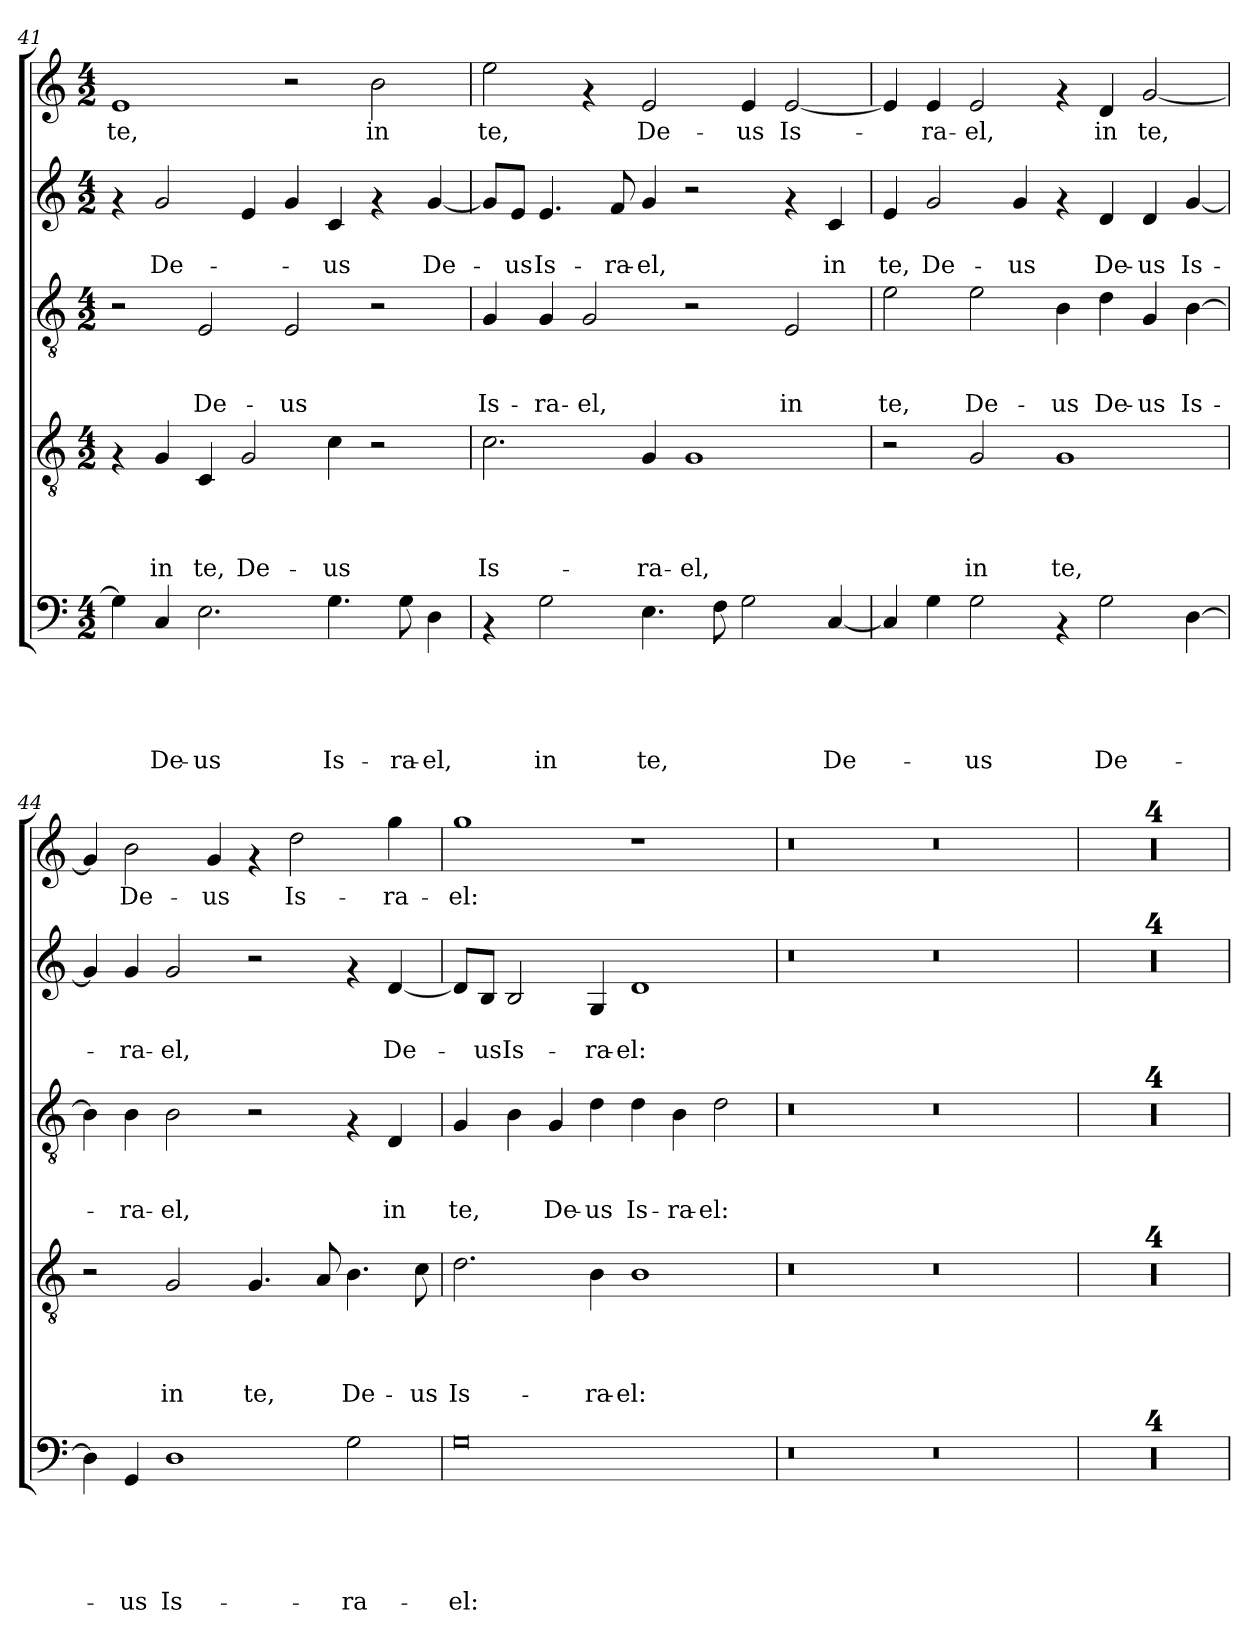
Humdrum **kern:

**kern	**text	**text	**text	**text	**text	**kern	**text	**text	**text	**text	**kern	**text	**text	**text	**kern	**text	**text	**kern	**text
*part5	*part5	*part5	*part5	*part5	*part5	*part4	*part4	*part4	*part4	*part4	*part3	*part3	*part3	*part3	*part2	*part2	*part2	*part1	*part1
*staff5	*staff5	*staff5	*staff5	*staff5	*staff5	*staff4	*staff4	*staff4	*staff4	*staff4	*staff3	*staff3	*staff3	*staff3	*staff2	*staff2	*staff2	*staff1	*staff1
!!LO:PB:g=z
*clefF4	*	*	*	*	*	*clefGv2	*	*	*	*	*clefGv2	*	*	*	*clefG2	*	*	*clefG2	*
*k[]	*	*	*	*	*	*k[]	*	*	*	*	*k[]	*	*	*	*k[]	*	*	*k[]	*
*C:	*	*	*	*	*	*C:	*	*	*	*	*C:	*	*	*	*C:	*	*	*C:	*
*M4/2	*	*	*	*	*	*M4/2	*	*	*	*	*M4/2	*	*	*	*M4/2	*	*	*M4/2	*
=41	=41	=41	=41	=41	=41	=41	=41	=41	=41	=41	=41	=41	=41	=41	=41	=41	=41	=41	=41
!	!	!	!	!	!	!	!	!	!	!	!	!	!	!	!	!	!	!	!LO:LY:b
4G\]	.	.	.	.	.	4rF	.	.	.	.	2r	.	.	.	4rf	.	.	1e	te,
!	!	!	!	!	!LO:LY:b	!	!	!	!	!LO:LY:b	!	!	!	!	!	!	!LO:LY:b	!	!
4C/	.	.	.	.	De-	4G/	.	.	.	in	.	.	.	.	2g/	.	De-	.	.
!	!	!	!	!	!LO:LY:b	!	!	!	!	!LO:LY:b	!	!	!	!LO:LY:b	!	!	!	!	!
2.E\	.	.	.	.	-us	4C/	.	.	.	te,	2E/	.	.	De-	.	.	.	.	.
!	!	!	!	!	!	!	!	!	!	!LO:LY:b	!	!	!	!	!	!	!	!	!
.	.	.	.	.	.	2G/	.	.	.	De-	.	.	.	.	4e/	.	.	.	.
!	!	!	!	!	!	!	!	!	!	!	!	!	!	!LO:LY:b	!	!	!	!	!
.	.	.	.	.	.	.	.	.	.	.	2E/	.	.	-us	4g/	.	.	2r	.
!	!	!	!	!	!LO:LY:b	!	!	!	!	!LO:LY:b	!	!	!	!	!	!	!LO:LY:b	!	!
4.G\	.	.	.	.	Is-	4c\	.	.	.	-us	.	.	.	.	4c/	.	-us	.	.
!	!	!	!	!	!	!	!	!	!	!	!	!	!	!	!	!	!	!	!LO:LY:b
.	.	.	.	.	.	2r	.	.	.	.	2r	.	.	.	4rf	.	.	2b\	in
!	!	!	!	!	!LO:LY:b	!	!	!	!	!	!	!	!	!	!	!	!	!	!
8G\	.	.	.	.	-ra-	.	.	.	.	.	.	.	.	.	.	.	.	.	.
!	!	!	!	!	!LO:LY:b	!	!	!	!	!	!	!	!	!	!	!	!LO:LY:b	!	!
4D\	.	.	.	.	-el,	.	.	.	.	.	.	.	.	.	[<4g/	.	De-	.	.
=42	=42	=42	=42	=42	=42	=42	=42	=42	=42	=42	=42	=42	=42	=42	=42	=42	=42	=42	=42
!	!	!	!	!	!	!	!	!	!	!LO:LY:b	!	!	!	!LO:LY:b	!	!	!	!	!LO:LY:b
4rAA	.	.	.	.	.	2.c\	.	.	.	Is-	4G/	.	.	Is-	8g/L]	.	.	2ee\	te,
!	!	!	!	!	!	!	!	!	!	!	!	!	!	!	!	!	!LO:LY:b	!	!
.	.	.	.	.	.	.	.	.	.	.	.	.	.	.	8e/J	.	-us	.	.
!	!	!	!	!	!LO:LY:b	!	!	!	!	!	!	!	!	!LO:LY:b	!	!	!LO:LY:b	!	!
2G\	.	.	.	.	in	.	.	.	.	.	4G/	.	.	-ra-	4.e/	.	Is-	.	.
!	!	!	!	!	!	!	!	!	!	!	!	!	!	!LO:LY:b	!	!	!	!	!
.	.	.	.	.	.	.	.	.	.	.	2G/	.	.	-el,	.	.	.	4rf	.
!	!	!	!	!	!	!	!	!	!	!	!	!	!	!	!	!	!LO:LY:b	!	!
.	.	.	.	.	.	.	.	.	.	.	.	.	.	.	8f/	.	-ra-	.	.
!	!	!	!	!	!LO:LY:b	!	!	!	!	!LO:LY:b	!	!	!	!	!	!	!LO:LY:b	!	!LO:LY:b
4.E\	.	.	.	.	te,	4G/	.	.	.	-ra-	.	.	.	.	4g/	.	-el,	2e/	De-
!	!	!	!	!	!	!	!	!	!	!LO:LY:b	!	!	!	!	!	!	!	!	!
.	.	.	.	.	.	1G	.	.	.	-el,	2r	.	.	.	2r	.	.	.	.
8F\	.	.	.	.	.	.	.	.	.	.	.	.	.	.	.	.	.	.	.
!	!	!	!	!	!	!	!	!	!	!	!	!	!	!	!	!	!	!	!LO:LY:b
2G\	.	.	.	.	.	.	.	.	.	.	.	.	.	.	.	.	.	4e/	-us
!	!	!	!	!	!	!	!	!	!	!	!	!	!	!LO:LY:b	!	!	!	!	!LO:LY:b
.	.	.	.	.	.	.	.	.	.	.	2E/	.	.	in	4rf	.	.	[<2e/	Is-
!	!	!	!	!	!LO:LY:b	!	!	!	!	!	!	!	!	!	!	!	!LO:LY:b	!	!
[<4C/	.	.	.	.	De-	.	.	.	.	.	.	.	.	.	4c/	.	in	.	.
=43	=43	=43	=43	=43	=43	=43	=43	=43	=43	=43	=43	=43	=43	=43	=43	=43	=43	=43	=43
!	!	!	!	!	!	!	!	!	!	!	!	!	!	!LO:LY:b	!	!	!LO:LY:b	!	!
4C/]	.	.	.	.	.	2r	.	.	.	.	2e\	.	.	te,	4e/	.	te,	4e/]	.
!	!	!	!	!	!	!	!	!	!	!	!	!	!	!	!	!	!LO:LY:b	!	!LO:LY:b
4G\	.	.	.	.	.	.	.	.	.	.	.	.	.	.	2g/	.	De-	4e/	-ra-
!	!	!	!	!	!LO:LY:b	!	!	!	!	!LO:LY:b	!	!	!	!LO:LY:b	!	!	!	!	!LO:LY:b
2G\	.	.	.	.	-us	2G/	.	.	.	in	2e\	.	.	De-	.	.	.	2e/	-el,
!	!	!	!	!	!	!	!	!	!	!	!	!	!	!	!	!	!LO:LY:b	!	!
.	.	.	.	.	.	.	.	.	.	.	.	.	.	.	4g/	.	-us	.	.
!	!	!	!	!	!	!	!	!	!	!LO:LY:b	!	!	!	!LO:LY:b	!	!	!	!	!
4rAA	.	.	.	.	.	1G	.	.	.	te,	4B\	.	.	-us	4rf	.	.	4rf	.
!	!	!	!	!	!LO:LY:b	!	!	!	!	!	!	!	!	!LO:LY:b	!	!	!LO:LY:b	!	!LO:LY:b
2G\	.	.	.	.	De-	.	.	.	.	.	4d\	.	.	De-	4d/	.	De-	4d/	in
!	!	!	!	!	!	!	!	!	!	!	!	!	!	!LO:LY:b	!	!	!LO:LY:b	!	!LO:LY:b
.	.	.	.	.	.	.	.	.	.	.	4G/	.	.	-us	4d/	.	-us	[<2g/	te,
!	!	!	!	!	!	!	!	!	!	!	!	!	!	!LO:LY:b	!	!	!LO:LY:b	!	!
[>4D\	.	.	.	.	.	.	.	.	.	.	[>4B\	.	.	Is-	[<4g/	.	Is-	.	.
=44	=44	=44	=44	=44	=44	=44	=44	=44	=44	=44	=44	=44	=44	=44	=44	=44	=44	=44	=44
4D\]	.	.	.	.	.	2r	.	.	.	.	4B\]	.	.	.	4g/]	.	.	4g/]	.
!	!	!	!	!	!LO:LY:b	!	!	!	!	!	!	!	!	!LO:LY:b	!	!	!LO:LY:b	!	!LO:LY:b
4GG/	.	.	.	.	-us	.	.	.	.	.	4B\	.	.	-ra-	4g/	.	-ra-	2b\	De-
!	!	!	!	!	!LO:LY:b	!	!	!	!	!LO:LY:b	!	!	!	!LO:LY:b	!	!	!LO:LY:b	!	!
1D	.	.	.	.	Is-	2G/	.	.	.	in	2B\	.	.	-el,	2g/	.	-el,	.	.
!	!	!	!	!	!	!	!	!	!	!	!	!	!	!	!	!	!	!	!LO:LY:b
.	.	.	.	.	.	.	.	.	.	.	.	.	.	.	.	.	.	4g/	-us
!	!	!	!	!	!	!	!	!	!	!LO:LY:b	!	!	!	!	!	!	!	!	!
.	.	.	.	.	.	4.G/	.	.	.	te,	2r	.	.	.	2r	.	.	4rf	.
!	!	!	!	!	!	!	!	!	!	!	!	!	!	!	!	!	!	!	!LO:LY:b
.	.	.	.	.	.	.	.	.	.	.	.	.	.	.	.	.	.	2dd\	Is-
.	.	.	.	.	.	8A/	.	.	.	.	.	.	.	.	.	.	.	.	.
!	!	!	!	!	!LO:LY:b	!	!	!	!	!LO:LY:b	!	!	!	!	!	!	!	!	!
2G\	.	.	.	.	-ra-	4.B\	.	.	.	De-	4rF	.	.	.	4rf	.	.	.	.
!	!	!	!	!	!	!	!	!	!	!	!	!	!	!LO:LY:b	!	!	!LO:LY:b	!	!LO:LY:b
.	.	.	.	.	.	.	.	.	.	.	4D/	.	.	in	[<4d/	.	De-	4gg\	-ra-
!	!	!	!	!	!	!	!	!	!	!LO:LY:b	!	!	!	!	!	!	!	!	!
.	.	.	.	.	.	8c\	.	.	.	-us	.	.	.	.	.	.	.	.	.
!!LO:LB:g=z
=45	=45	=45	=45	=45	=45	=45	=45	=45	=45	=45	=45	=45	=45	=45	=45	=45	=45	=45	=45
!	!	!	!	!	!LO:LY:b	!	!	!	!	!LO:LY:b	!	!	!	!LO:LY:b	!	!	!	!	!LO:LY:b
0G	.	.	.	.	-el:	2.d\	.	.	.	Is-	4G/	.	.	te,	8d/L]	.	.	1gg	-el:
!	!	!	!	!	!	!	!	!	!	!	!	!	!	!	!	!	!LO:LY:b	!	!
.	.	.	.	.	.	.	.	.	.	.	.	.	.	.	8B/J	.	-us	.	.
!	!	!	!	!	!	!	!	!	!	!	!	!	!	!	!	!	!LO:LY:b	!	!
.	.	.	.	.	.	.	.	.	.	.	4B\	.	.	.	2B/	.	Is-	.	.
!	!	!	!	!	!	!	!	!	!	!	!	!	!	!LO:LY:b	!	!	!	!	!
.	.	.	.	.	.	.	.	.	.	.	4G/	.	.	De-	.	.	.	.	.
!	!	!	!	!	!	!	!	!	!	!LO:LY:b	!	!	!	!LO:LY:b	!	!	!LO:LY:b	!	!
.	.	.	.	.	.	4B\	.	.	.	-ra-	4d\	.	.	-us	4G/	.	-ra-	.	.
!	!	!	!	!	!	!	!	!	!	!LO:LY:b	!	!	!	!LO:LY:b	!	!	!LO:LY:b	!	!
.	.	.	.	.	.	1B	.	.	.	-el:	4d\	.	.	Is-	1d	.	-el:	1r	.
!	!	!	!	!	!	!	!	!	!	!	!	!	!	!LO:LY:b	!	!	!	!	!
.	.	.	.	.	.	.	.	.	.	.	4B\	.	.	-ra-	.	.	.	.	.
!	!	!	!	!	!	!	!	!	!	!	!	!	!	!LO:LY:b	!	!	!	!	!
.	.	.	.	.	.	.	.	.	.	.	2d\	.	.	-el:	.	.	.	.	.
=46	=46	=46	=46	=46	=46	=46	=46	=46	=46	=46	=46	=46	=46	=46	=46	=46	=46	=46	=46
0r	.	.	.	.	.	0r	.	.	.	.	0r	.	.	.	0r	.	.	0r	.
0r	.	.	.	.	.	0r	.	.	.	.	0r	.	.	.	0r	.	.	0r	.
=47	=47	=47	=47	=47	=47	=47	=47	=47	=47	=47	=47	=47	=47	=47	=47	=47	=47	=47	=47
0r	.	.	.	.	.	0r	.	.	.	.	0r	.	.	.	0r	.	.	0r	.
=48	=48	=48	=48	=48	=48	=48	=48	=48	=48	=48	=48	=48	=48	=48	=48	=48	=48	=48	=48
0r	.	.	.	.	.	0r	.	.	.	.	0r	.	.	.	0r	.	.	0r	.
=49	=49	=49	=49	=49	=49	=49	=49	=49	=49	=49	=49	=49	=49	=49	=49	=49	=49	=49	=49
0r	.	.	.	.	.	0r	.	.	.	.	0r	.	.	.	0r	.	.	0r	.
=50	=50	=50	=50	=50	=50	=50	=50	=50	=50	=50	=50	=50	=50	=50	=50	=50	=50	=50	=50
0r	.	.	.	.	.	0r	.	.	.	.	0r	.	.	.	0r	.	.	0r	.
=	=	=	=	=	=	=	=	=	=	=	=	=	=	=	=	=	=	=	=
*-	*-	*-	*-	*-	*-	*-	*-	*-	*-	*-	*-	*-	*-	*-	*-	*-	*-	*-	*-
